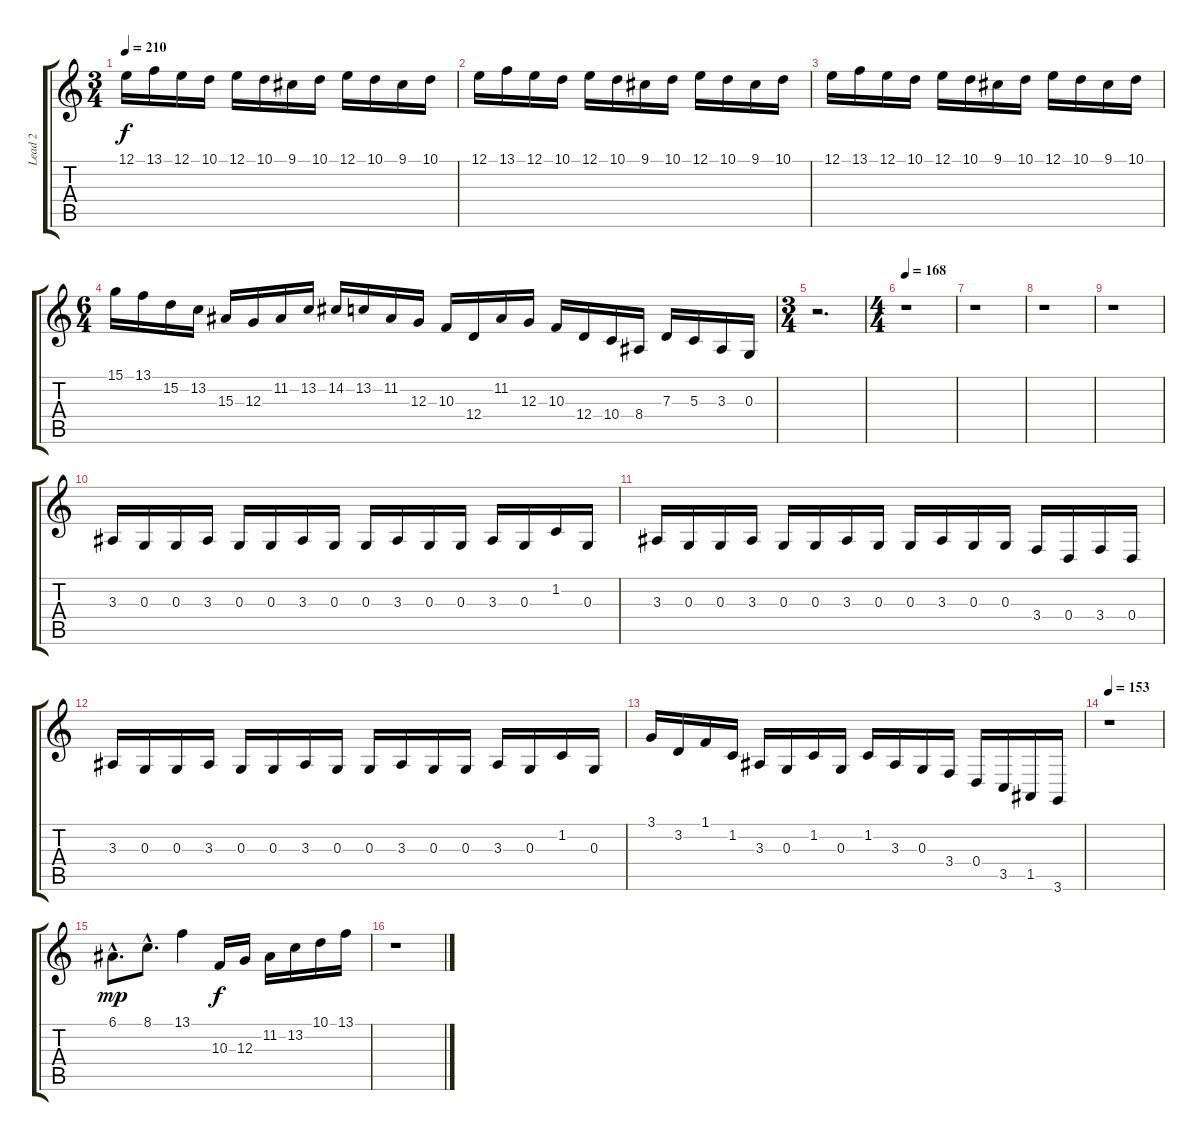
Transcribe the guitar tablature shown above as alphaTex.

\track ("Lead 2" "Lead 2") {instrument lead1square}
\staff {score tabs}
\tuning (E4 B3 G3 D3 A2 E2) {hide}
\ts (3 4)
\tempo 210
\clef g2
\ks c
12.1.16{dy f instrument lead1square} 13.1.16 12.1.16 10.1.16 12.1.16 10.1.16 9.1.16 10.1.16 12.1.16 10.1.16 9.1.16 10.1.16 |
12.1.16 13.1.16 12.1.16 10.1.16 12.1.16 10.1.16 9.1.16 10.1.16 12.1.16 10.1.16 9.1.16 10.1.16 |
12.1.16 13.1.16 12.1.16 10.1.16 12.1.16 10.1.16 9.1.16 10.1.16 12.1.16 10.1.16 9.1.16 10.1.16 |
\ts (6 4)
15.1.16 13.1.16 15.2.16 13.2.16 15.3.16 12.3.16 11.2.16 13.2.16 14.2.16 13.2.16 11.2.16 12.3.16 10.3.16 12.4.16 11.2.16 12.3.16 10.3.16 12.4.16 10.4.16 8.4.16 7.3.16 5.3.16 3.3.16 0.3.16 |
\ts (3 4)
r.2{d} |
\ts (4 4)
\tempo 168
r.1 |
r.1 |
r.1 |
r.1 |
3.3.16{balance 16} 0.3.16 0.3.16 3.3.16 0.3.16 0.3.16 3.3.16 0.3.16 0.3.16 3.3.16 0.3.16 0.3.16 3.3.16 0.3.16 1.2.16 0.3.16 |
3.3.16 0.3.16 0.3.16 3.3.16 0.3.16 0.3.16 3.3.16 0.3.16 0.3.16 3.3.16 0.3.16 0.3.16 3.4.16 0.4.16 3.4.16 0.4.16 |
3.3.16 0.3.16 0.3.16 3.3.16 0.3.16 0.3.16 3.3.16 0.3.16 0.3.16 3.3.16 0.3.16 0.3.16 3.3.16 0.3.16 1.2.16 0.3.16 |
3.1.16 3.2.16 1.1.16 1.2.16 3.3.16 0.3.16 1.2.16 0.3.16 1.2.16 3.3.16 0.3.16 3.4.16 0.4.16 3.5.16 1.5.16 3.6.16 |
\tempo 153
r.1 |
6.1{hac}.8{d dy mp} 8.1{hac}.8{d} 13.1.4 10.3.16{dy f} 12.3.16 11.2.16 13.2.16 10.1.16 13.1.16 |
r.1
